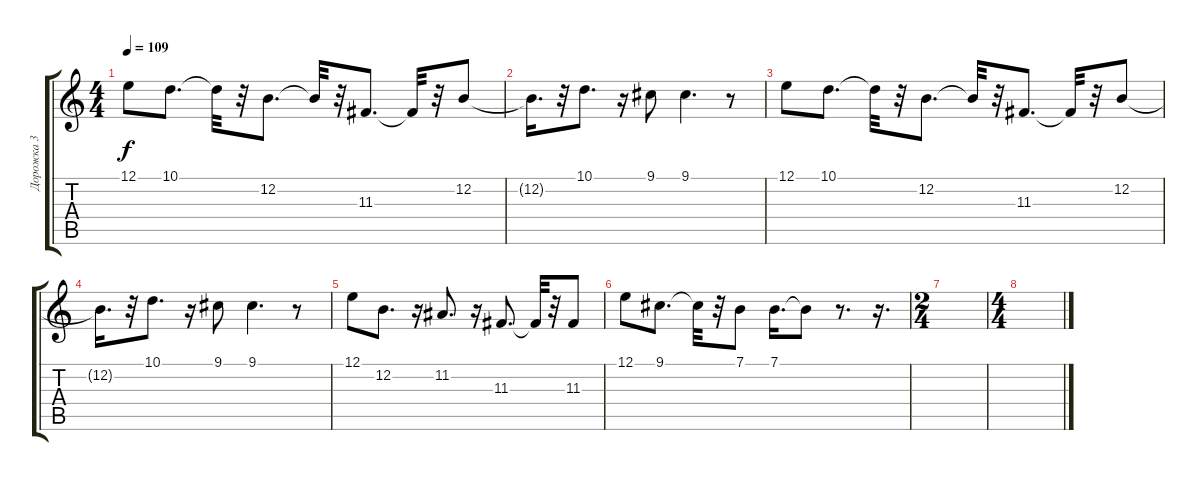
\track ("Дорожка 3" "Дорожка 3") {instrument vibraphone}
\staff {score tabs}
\tuning (E4 B3 G3 D3 A2 E2) {hide}
\ts (4 4)
\tempo 109
\clef g2
\ks c
12.1.8{dy f} 10.1.8{d} 10.1{t}.32 r.32 12.2.8{d} 12.2{t}.32 r.32 11.3.8{d} 11.3{t}.32 r.32 12.2.8 |
12.2{t}.16{d} r.32 10.1.8{d} r.16 9.1.8 9.1.4{d} r.8 |
12.1.8 10.1.8{d} 10.1{t}.32 r.32 12.2.8{d} 12.2{t}.32 r.32 11.3.8{d} 11.3{t}.32 r.32 12.2.8 |
12.2{t}.16{d} r.32 10.1.8{d} r.16 9.1.8 9.1.4{d} r.8 |
12.1.8 12.2.8{d} r.16 11.2.8{d} r.16 11.3.8{d} 11.3{t}.32 r.32 11.3.8 |
12.1.8 9.1.8{d} 9.1{t}.32 r.32 7.1.8 7.1.16{d} 7.1{t}.8 r.8{d} r.16{d} |
\ts (2 4)
|
\ts (4 4)
